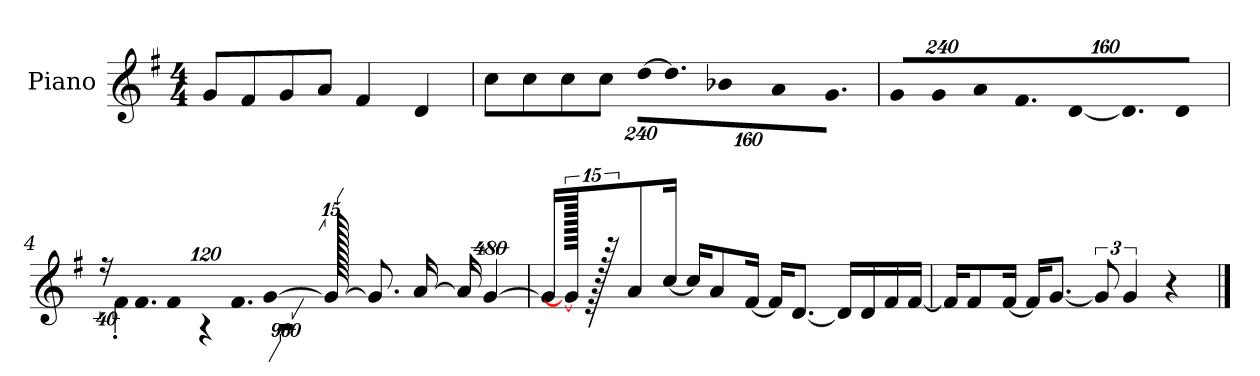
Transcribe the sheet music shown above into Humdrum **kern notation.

**kern
*part1
*staff1
*I"Piano
*I'P-no
*clefG2
*k[f#]
*M4/4
*MM90
=1
8g/L
8f#/
8g/
8a/J
4f#/
4d/
=2
8cc\L
8cc\
8cc\
8cc\J
*Xbrackettup
!LO:N:vis=16
[1920%137dd\KL
!LO:N:vis=8.
640%137dd\]
!LO:N:vis=16
1920%137b-X\L
!LO:N:vis=32
640%23a\K
!LO:N:vis=16.
960%103g\JJ
=3
!LO:N:vis=8
960%137g/L
!LO:N:vis=8
960%137g/
!LO:N:vis=8
960%137a/
!LO:N:vis=8.
640%137f#/
!LO:N:vis=16
[1920%137d/K
!LO:N:vis=8.
640%137d/]
!LO:N:vis=16
1920%137d/Jk
=4
*brackettup
!LO:N:vis=32
*^
640%23r	1920ryy
.	4f#'\
!LO:N:vis=16.	!
960%103f#/KL	.
!LO:N:vis=8	!
960%137f#/	.
.	4r
!LO:N:vis=16.	!
960%103f#/L	.
[384%41g/J	.
1920g/_	.
8.g/L]	1920%959r
[16a/Jk	.
16a/KL]	.
[1920%359g/	.
*v	*v
!!LO:LB:g=z
=5
16g/KL]
1920g/_
1920r
8a/
[16cc/Jk
16cc/KL]
8a/
[16f#/Jk
16f#/KL]
[8.d/J
16d/LL]
16d/
16f#/
[16f#/JJ
=6
16f#/KL]
8f#/
[16f#/Jk
16f#/KL]
[8.g/J
12g/]
6g/
4r
==
*-
